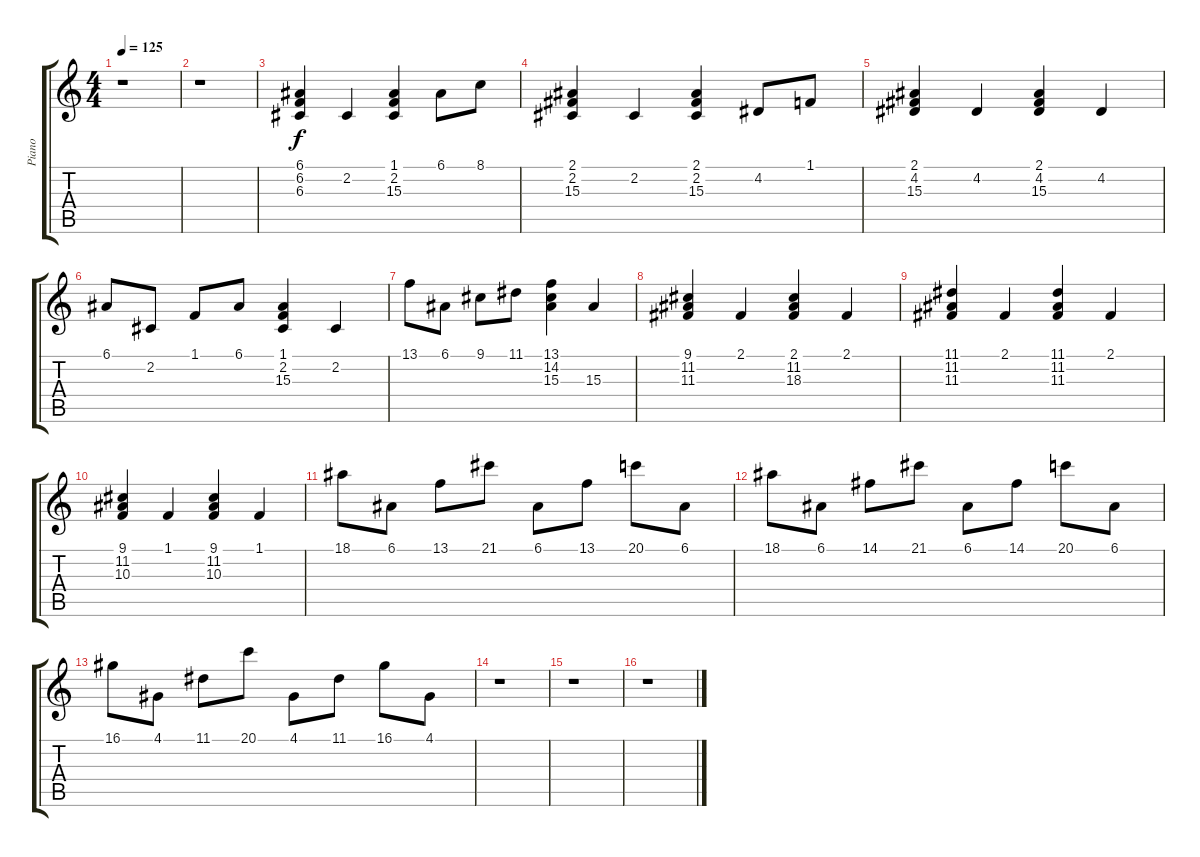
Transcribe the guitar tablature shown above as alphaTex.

\track ("Piano" "Piano") {instrument acousticgrandpiano}
\staff {score tabs}
\tuning (E4 B3 G3 D3 A2 E2) {hide}
\ts (4 4)
\tempo 125
\clef g2
\ks c
r.1{dy f} |
r.1 |
(6.1 6.2 6.3).4{volume 10 instrument acousticgrandpiano} 2.2.4 (1.1 2.2 15.3).4 6.1.8 8.1.8 |
(2.1 2.2 15.3).4 2.2.4 (2.1 2.2 15.3).4 4.2.8 1.1.8 |
(2.1 4.2 15.3).4 4.2.4 (2.1 4.2 15.3).4 4.2.4 |
6.1.8 2.2.8 1.1.8 6.1.8 (1.1 2.2 15.3).4 2.2.4 |
13.1.8 6.1.8 9.1.8 11.1.8 (13.1 14.2 15.3).4 15.3.4 |
(9.1 11.2 11.3).4 2.1.4 (2.1 11.2 18.3).4 2.1.4 |
(11.1 11.2 11.3).4 2.1.4 (11.1 11.2 11.3).4 2.1.4 |
(9.1 11.2 10.3).4 1.1.4 (9.1 11.2 10.3).4 1.1.4 |
18.1.8{volume 15} 6.1.8 13.1.8 21.1.8 6.1.8 13.1.8 20.1.8 6.1.8 |
18.1.8 6.1.8 14.1.8 21.1.8 6.1.8 14.1.8 20.1.8 6.1.8 |
16.1.8 4.1.8 11.1.8 20.1.8 4.1.8 11.1.8 16.1.8 4.1.8 |
r.1 |
r.1 |
r.1
